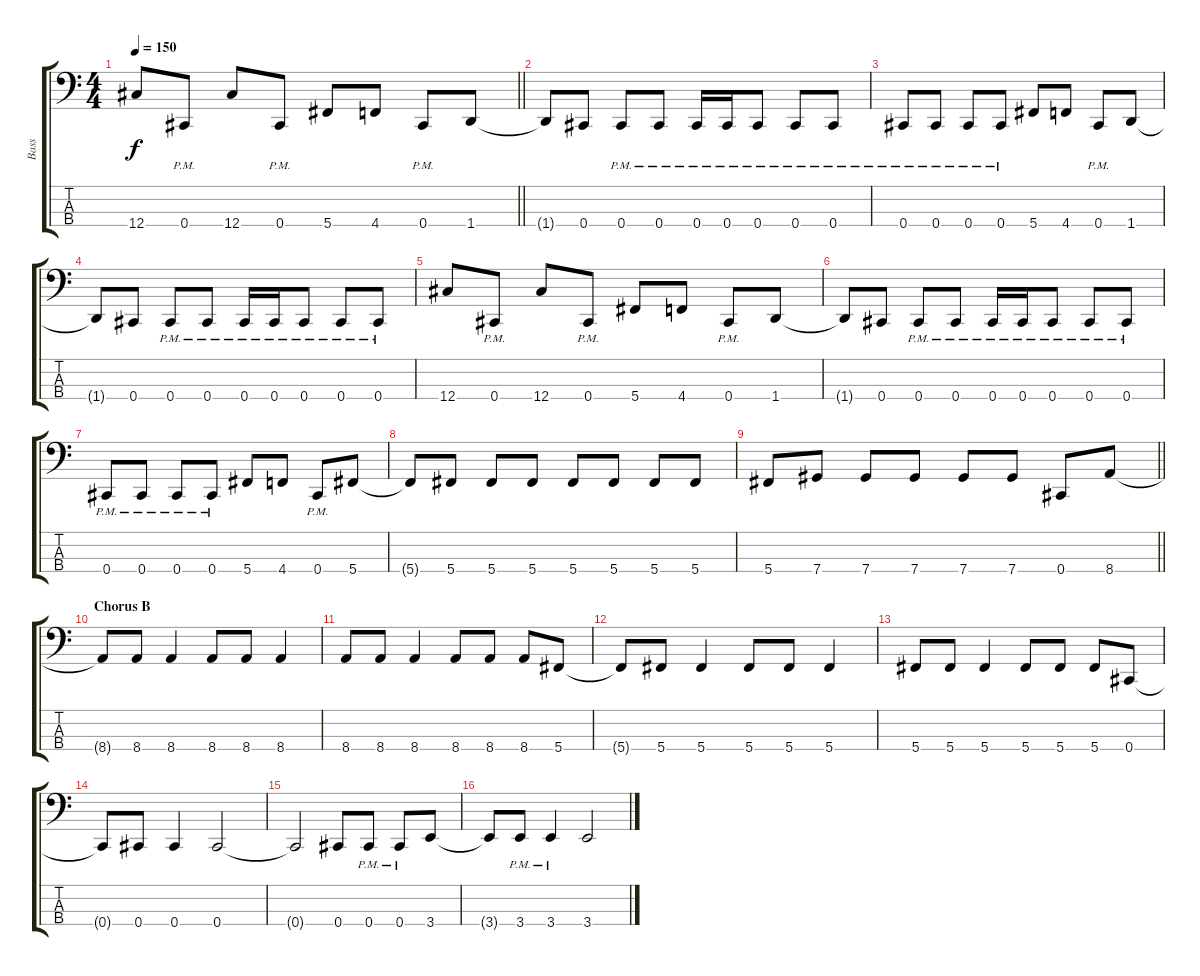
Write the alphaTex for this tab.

\track ("Bass" "Bass") {instrument electricbasspick}
\staff {score tabs}
\tuning (Gb2 Db2 Ab1 Db1) {hide}
\ts (4 4)
\tempo 150
\clef f4
\barLineRight lightlight
\ks c
12.4.8{dy f} 0.4{pm}.8 12.4.8 0.4{pm}.8 5.4.8 4.4.8 0.4{pm}.8 1.4.8 |
\section ("" "")
1.4{t}.8 0.4.8 0.4{pm}.8 0.4{pm}.8 0.4{pm}.16 0.4{pm}.16 0.4{pm}.8 0.4{pm}.8 0.4{pm}.8 |
0.4{pm}.8 0.4{pm}.8 0.4{pm}.8 0.4{pm}.8 5.4.8 4.4.8 0.4{pm}.8 1.4.8 |
1.4{t}.8 0.4.8 0.4{pm}.8 0.4{pm}.8 0.4{pm}.16 0.4{pm}.16 0.4{pm}.8 0.4{pm}.8 0.4{pm}.8 |
12.4.8 0.4{pm}.8 12.4.8 0.4{pm}.8 5.4.8 4.4.8 0.4{pm}.8 1.4.8 |
1.4{t}.8 0.4.8 0.4{pm}.8 0.4{pm}.8 0.4{pm}.16 0.4{pm}.16 0.4{pm}.8 0.4{pm}.8 0.4{pm}.8 |
0.4{pm}.8 0.4{pm}.8 0.4{pm}.8 0.4{pm}.8 5.4.8 4.4.8 0.4{pm}.8 5.4.8 |
5.4{t}.8 5.4.8 5.4.8 5.4.8 5.4.8 5.4.8 5.4.8 5.4.8 |
\barLineRight lightlight
5.4.8 7.4.8 7.4.8 7.4.8 7.4.8 7.4.8 0.4.8 8.4.8 |
\section ("" "Chorus B")
8.4{t}.8 8.4.8 8.4.4 8.4.8 8.4.8 8.4.4 |
8.4.8 8.4.8 8.4.4 8.4.8 8.4.8 8.4.8 5.4.8 |
5.4{t}.8 5.4.8 5.4.4 5.4.8 5.4.8 5.4.4 |
5.4.8 5.4.8 5.4.4 5.4.8 5.4.8 5.4.8 0.4.8 |
0.4{t}.8 0.4.8 0.4.4 0.4.2 |
0.4{t}.2 0.4.8 0.4{pm}.8 0.4{pm}.8 3.4.8 |
3.4{t}.8 3.4{pm}.8 3.4{pm}.4 3.4.2
